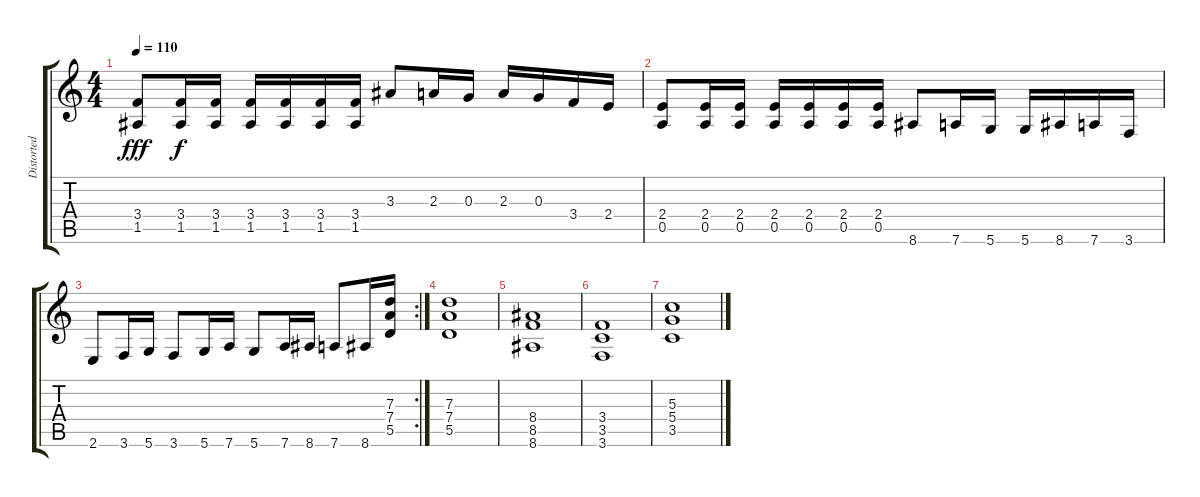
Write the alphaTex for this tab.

\track ("Distorted Guitar 1" "Distorted ") {instrument distortionguitar}
\staff {score tabs}
\tuning (E4 B3 G3 D3 A2 D2) {hide}
\ts (4 4)
\tempo 110
\clef g2
\ks c
(3.4 1.5).8{dy fff} (3.4 1.5).16{dy f} (3.4 1.5).16 (3.4 1.5).16 (3.4 1.5).16 (3.4 1.5).16 (3.4 1.5).16 3.3.8 2.3.16 0.3.16 2.3.16 0.3.16 3.4.16 2.4.16 |
(2.4 0.5).8 (2.4 0.5).16 (2.4 0.5).16 (2.4 0.5).16 (2.4 0.5).16 (2.4 0.5).16 (2.4 0.5).16 8.6.8 7.6.16 5.6.16 5.6.16 8.6.16 7.6.16 3.6.16 |
\rc 2
2.6.8 3.6.16 5.6.16 3.6.8 5.6.16 7.6.16 5.6.8 7.6.16 8.6.16 7.6.8 8.6.16 (7.3 7.4 5.5).16 |
(7.3 7.4 5.5).1 |
(8.4 8.5 8.6).1 |
(3.4 3.5 3.6).1 |
(5.3 5.4 3.5).1
